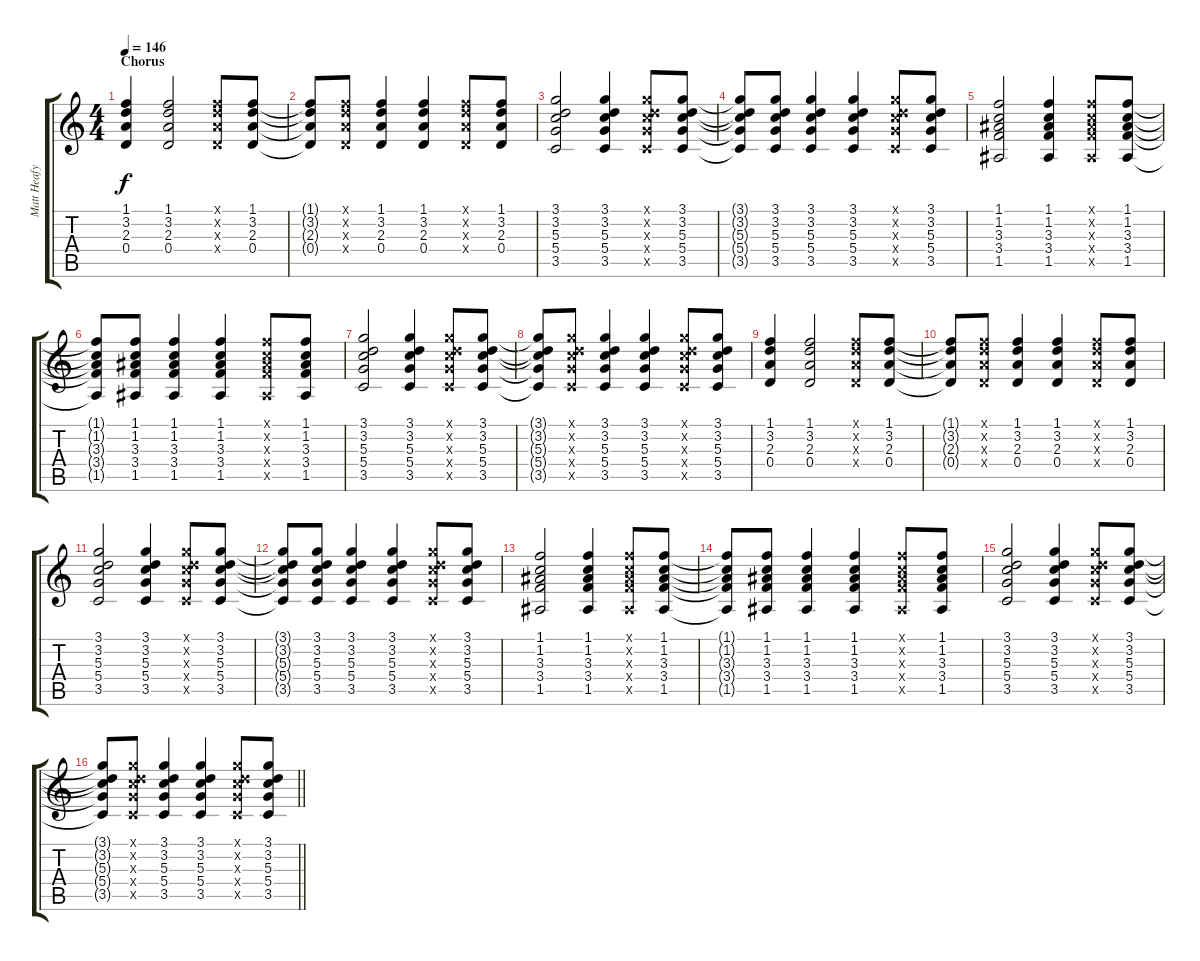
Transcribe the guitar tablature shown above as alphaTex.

\track ("Matt Heafy Acoustic" "Matt Heafy") {instrument acousticguitarsteel}
\staff {score tabs}
\tuning (E4 B3 G3 D3 A2 D2) {hide}
\ts (4 4)
\section ("" "Chorus")
\tempo 146
\clef g2
\ks c
(1.1 3.2 2.3 0.4).4{dy f} (1.1 3.2 2.3 0.4).2 (1.1{x} 3.2{x} 2.3{x} 0.4{x}).8 (1.1 3.2 2.3 0.4).8 |
(1.1{t} 3.2{t} 2.3{t} 0.4{t}).8 (1.1{x} 3.2{x} 2.3{x} 0.4{x}).8 (1.1 3.2 2.3 0.4).4 (1.1 3.2 2.3 0.4).4 (1.1{x} 3.2{x} 2.3{x} 0.4{x}).8 (1.1 3.2 2.3 0.4).8 |
(3.1 3.2 5.3 5.4 3.5).2 (3.1 3.2 5.3 5.4 3.5).4 (3.1{x} 3.2{x} 5.3{x} 5.4{x} 3.5{x}).8 (3.1 3.2 5.3 5.4 3.5).8 |
(3.1{t} 3.2{t} 5.3{t} 5.4{t} 3.5{t}).8 (3.1 3.2 5.3 5.4 3.5).8 (3.1 3.2 5.3 5.4 3.5).4 (3.1 3.2 5.3 5.4 3.5).4 (3.1{x} 3.2{x} 5.3{x} 5.4{x} 3.5{x}).8 (3.1 3.2 5.3 5.4 3.5).8 |
(1.1 1.2 3.3 3.4 1.5).2 (1.1 1.2 3.3 3.4 1.5).4 (1.1{x} 1.2{x} 3.3{x} 3.4{x} 1.5{x}).8 (1.1 1.2 3.3 3.4 1.5).8 |
(1.1{t} 1.2{t} 3.3{t} 3.4{t} 1.5{t}).8 (1.1 1.2 3.3 3.4 1.5).8 (1.1 1.2 3.3 3.4 1.5).4 (1.1 1.2 3.3 3.4 1.5).4 (1.1{x} 1.2{x} 3.3{x} 3.4{x} 1.5{x}).8 (1.1 1.2 3.3 3.4 1.5).8 |
(3.1 3.2 5.3 5.4 3.5).2 (3.1 3.2 5.3 5.4 3.5).4 (3.1{x} 3.2{x} 5.3{x} 5.4{x} 3.5{x}).8 (3.1 3.2 5.3 5.4 3.5).8 |
(3.1{t} 3.2{t} 5.3{t} 5.4{t} 3.5{t}).8 (3.1{x} 3.2{x} 5.3{x} 5.4{x} 3.5{x}).8 (3.1 3.2 5.3 5.4 3.5).4 (3.1 3.2 5.3 5.4 3.5).4 (3.1{x} 3.2{x} 5.3{x} 5.4{x} 3.5{x}).8 (3.1 3.2 5.3 5.4 3.5).8 |
(1.1 3.2 2.3 0.4).4 (1.1 3.2 2.3 0.4).2 (1.1{x} 3.2{x} 2.3{x} 0.4{x}).8 (1.1 3.2 2.3 0.4).8 |
(1.1{t} 3.2{t} 2.3{t} 0.4{t}).8 (1.1{x} 3.2{x} 2.3{x} 0.4{x}).8 (1.1 3.2 2.3 0.4).4 (1.1 3.2 2.3 0.4).4 (1.1{x} 3.2{x} 2.3{x} 0.4{x}).8 (1.1 3.2 2.3 0.4).8 |
(3.1 3.2 5.3 5.4 3.5).2 (3.1 3.2 5.3 5.4 3.5).4 (3.1{x} 3.2{x} 5.3{x} 5.4{x} 3.5{x}).8 (3.1 3.2 5.3 5.4 3.5).8 |
(3.1{t} 3.2{t} 5.3{t} 5.4{t} 3.5{t}).8 (3.1 3.2 5.3 5.4 3.5).8 (3.1 3.2 5.3 5.4 3.5).4 (3.1 3.2 5.3 5.4 3.5).4 (3.1{x} 3.2{x} 5.3{x} 5.4{x} 3.5{x}).8 (3.1 3.2 5.3 5.4 3.5).8 |
(1.1 1.2 3.3 3.4 1.5).2 (1.1 1.2 3.3 3.4 1.5).4 (1.1{x} 1.2{x} 3.3{x} 3.4{x} 1.5{x}).8 (1.1 1.2 3.3 3.4 1.5).8 |
(1.1{t} 1.2{t} 3.3{t} 3.4{t} 1.5{t}).8 (1.1 1.2 3.3 3.4 1.5).8 (1.1 1.2 3.3 3.4 1.5).4 (1.1 1.2 3.3 3.4 1.5).4 (1.1{x} 1.2{x} 3.3{x} 3.4{x} 1.5{x}).8 (1.1 1.2 3.3 3.4 1.5).8 |
(3.1 3.2 5.3 5.4 3.5).2 (3.1 3.2 5.3 5.4 3.5).4 (3.1{x} 3.2{x} 5.3{x} 5.4{x} 3.5{x}).8 (3.1 3.2 5.3 5.4 3.5).8 |
\barLineRight lightlight
(3.1{t} 3.2{t} 5.3{t} 5.4{t} 3.5{t}).8 (3.1{x} 3.2{x} 5.3{x} 5.4{x} 3.5{x}).8 (3.1 3.2 5.3 5.4 3.5).4 (3.1 3.2 5.3 5.4 3.5).4 (3.1{x} 3.2{x} 5.3{x} 5.4{x} 3.5{x}).8 (3.1 3.2 5.3 5.4 3.5).8
